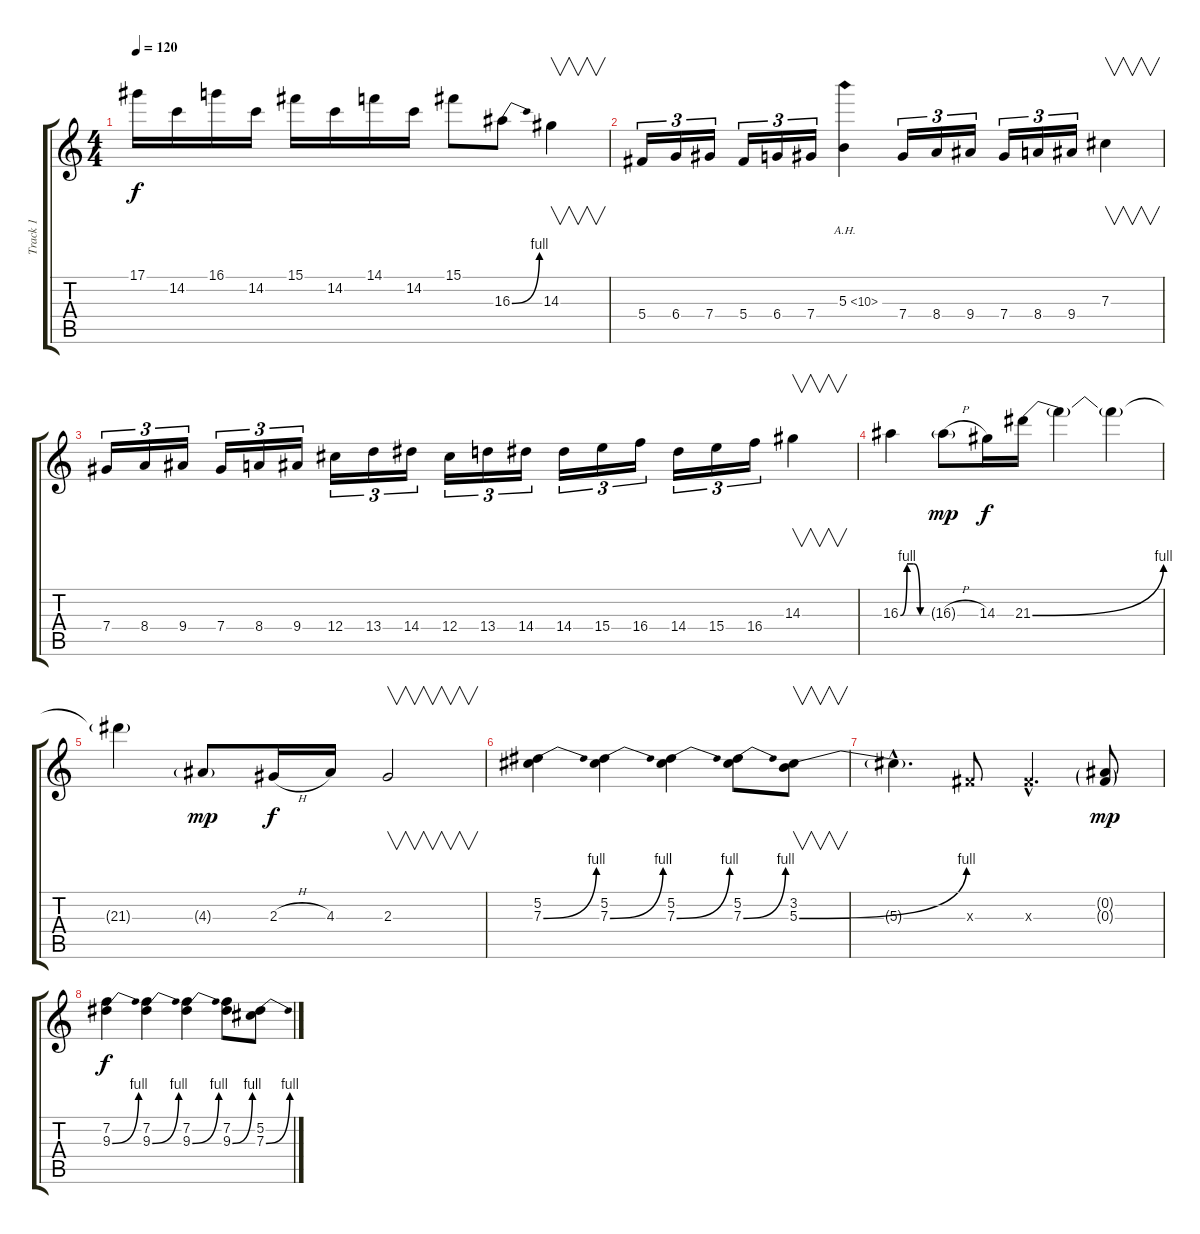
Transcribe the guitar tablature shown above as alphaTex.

\track ("Track 1" "Track 1") {instrument overdrivenguitar}
\staff {score tabs}
\tuning (Eb4 Bb3 Gb3 Db3 Ab2 Eb2) {hide}
\ts (4 4)
\tempo 120
\clef g2
\ks c
17.1.16{dy f} 14.2.16 16.1.16 14.2.16 15.1.16 14.2.16 14.1.16 14.2.16 15.1.8 16.3{be (bend 0 0 60 4)}.8 14.3.4{v} |
5.4.16{tu (3 2)} 6.4.16{tu (3 2)} 7.4.16{tu (3 2)} 5.4.16{tu (3 2)} 6.4.16{tu (3 2)} 7.4.16{tu (3 2)} 5.3{ah 5}.4 7.4.16{tu (3 2)} 8.4.16{tu (3 2)} 9.4.16{tu (3 2)} 7.4.16{tu (3 2)} 8.4.16{tu (3 2)} 9.4.16{tu (3 2)} 7.3.4{v} |
7.4.16{tu (3 2)} 8.4.16{tu (3 2)} 9.4.16{tu (3 2)} 7.4.16{tu (3 2)} 8.4.16{tu (3 2)} 9.4.16{tu (3 2)} 12.4.16{tu (3 2)} 13.4.16{tu (3 2)} 14.4.16{tu (3 2)} 12.4.16{tu (3 2)} 13.4.16{tu (3 2)} 14.4.16{tu (3 2)} 14.4.16{tu (3 2)} 15.4.16{tu (3 2)} 16.4.16{tu (3 2)} 14.4.16{tu (3 2)} 15.4.16{tu (3 2)} 16.4.16{tu (3 2)} 14.3.4{v} |
16.3{be (custom 0 0 15 4 30 4 45 0 60 0)}.4 16.3{h g}.8{dy mp} 14.3.16{dy f} 21.3{be (bend 0 0 60 4)}.16 21.3{t}.4 21.3{t}.4 |
21.3{t}.4 4.3{g}.8{dy mp} 2.3{h}.16{dy f} 4.3.16 2.3.2{v} |
(5.2 7.3{be (bend 0 0 60 4)}).4 (5.2 7.3{be (bend 0 0 60 4)}).4 (5.2 7.3{be (bend 0 0 60 4)}).4 (5.2 7.3{be (bend 0 0 60 4)}).8 (3.2 5.3{be (bend 0 0 60 4)}).8{v} |
5.3{hac t}.4{d} 0.3{x}.8 0.3{hac x}.4{d} (0.2{g} 0.3{g}).8{dy mp} |
(7.2 9.3{be (bend 0 0 60 4)}).4{dy f} (7.2 9.3{be (bend 0 0 60 4)}).4 (7.2 9.3{be (bend 0 0 60 4)}).4 (7.2 9.3{be (bend 0 0 60 4)}).8 (5.2 7.3{be (bend 0 0 60 4)}).8
